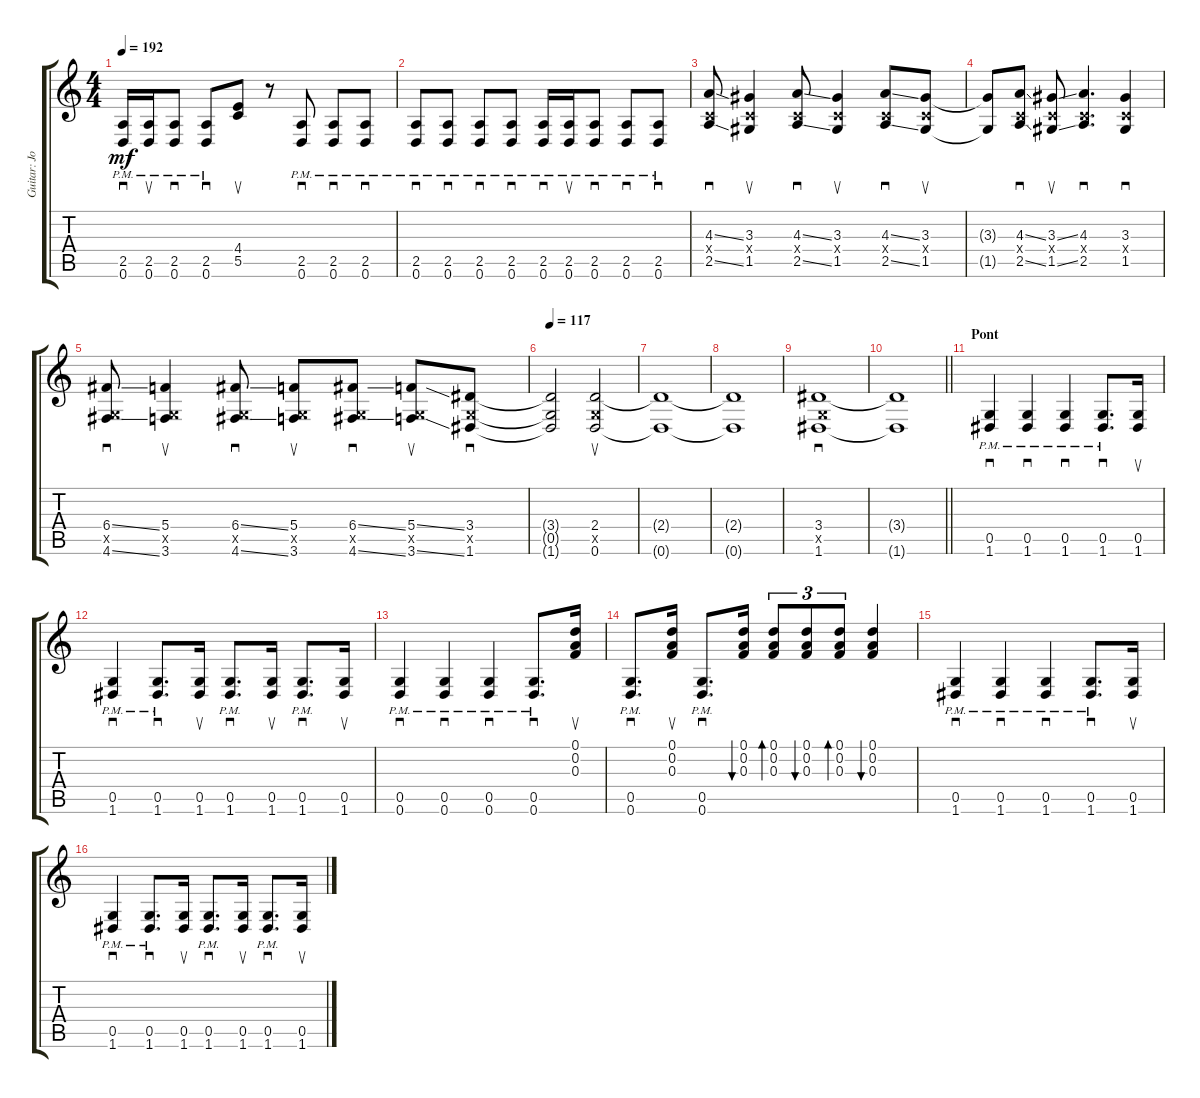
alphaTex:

\track ("Guitar: Joe Duplantier" "Guitar: Jo") {instrument overdrivenguitar}
\staff {score tabs}
\tuning (D4 A3 F3 C3 G2 D2) {hide}
\ts (4 4)
\tempo 192
\clef g2
\ks c
(2.5{pm} 0.6{pm}).16{sd dy mf} (2.5{pm} 0.6{pm}).16{su} (2.5{pm} 0.6{pm}).8{sd} (2.5{pm} 0.6{pm}).8{sd} (4.4 5.5).8{su} r.8 (2.5{pm} 0.6{pm}).8{sd} (2.5{pm} 0.6{pm}).8{sd} (2.5{pm} 0.6{pm}).8{sd} |
(2.5{pm} 0.6{pm}).8{sd} (2.5{pm} 0.6{pm}).8{sd} (2.5{pm} 0.6{pm}).8{sd} (2.5{pm} 0.6{pm}).8{sd} (2.5{pm} 0.6{pm}).16{sd} (2.5{pm} 0.6{pm}).16{su} (2.5{pm} 0.6{pm}).8{sd} (2.5{pm} 0.6{pm}).8{sd} (2.5{pm} 0.6{pm}).8{sd} |
(4.3{ss} 0.4{x} 2.5{ss}).8{sd} (3.3 0.4{x} 1.5).4{su} (4.3{ss} 0.4{x} 2.5{ss}).8{sd} (3.3 0.4{x} 1.5).4{su} (4.3{ss} 0.4{x} 2.5{ss}).8{sd} (3.3 0.4{x} 1.5).8{su} |
(3.3{t} 1.5{t}).8 (4.3{ss} 0.4{x} 2.5{ss}).8{sd} (3.3{ss} 0.4{x} 1.5{ss}).8{su} (4.3 0.4{x} 2.5).4{d sd} (3.3 0.4{x} 1.5).4{sd} |
(6.4{ss} 0.5{x} 4.6{ss}).8{sd} (5.4 0.5{x} 3.6).4{su} (6.4{ss} 0.5{x} 4.6{ss}).8{sd} (5.4 0.5{x} 3.6).8{su} (6.4{ss} 0.5{x} 4.6{ss}).8{sd} (5.4{ss} 0.5{x} 3.6{ss}).8{su} (3.4 0.5{x} 1.6).8{sd} |
\tempo 117
(3.4{t} 0.5{t} 1.6{t}).2 (2.4 0.5{x} 0.6).2{su} |
(2.4{t} 0.6{t}).1 |
(2.4{t} 0.6{t}).1 |
(3.4 0.5{x} 1.6).1{sd} |
\barLineRight lightlight
(3.4{t} 1.6{t}).1 |
\section ("" "Pont")
(0.5{pm} 1.6{pm}).4{sd} (0.5{pm} 1.6{pm}).4{sd} (0.5{pm} 1.6{pm}).4{sd} (0.5{pm} 1.6{pm}).8{d sd} (0.5 1.6).16{su} |
(0.5{pm} 1.6{pm}).4{sd} (0.5{pm} 1.6{pm}).8{d sd} (0.5 1.6).16{su} (0.5{pm} 1.6{pm}).8{d sd} (0.5 1.6).16{su} (0.5{pm} 1.6{pm}).8{d sd} (0.5 1.6).16{su} |
(0.5{pm} 0.6{pm}).4{sd} (0.5{pm} 0.6{pm}).4{sd} (0.5{pm} 0.6{pm}).4{sd} (0.5{pm} 0.6{pm}).8{d sd} (0.1 0.2 0.3).16{su} |
(0.5{pm} 0.6{pm}).8{d sd} (0.1 0.2 0.3).16{su} (0.5{pm} 0.6{pm}).8{d sd} (0.1 0.2 0.3).16{bu 120} (0.1 0.2 0.3).8{tu (3 2) bd 120} (0.1 0.2 0.3).8{tu (3 2) bu 120} (0.1 0.2 0.3).8{tu (3 2) bd 120} (0.1 0.2 0.3).4{bu 120} |
(0.5{pm} 1.6{pm}).4{sd} (0.5{pm} 1.6{pm}).4{sd} (0.5{pm} 1.6{pm}).4{sd} (0.5{pm} 1.6{pm}).8{d sd} (0.5 1.6).16{su} |
(0.5{pm} 1.6{pm}).4{sd} (0.5{pm} 1.6{pm}).8{d sd} (0.5 1.6).16{su} (0.5{pm} 1.6{pm}).8{d sd} (0.5 1.6).16{su} (0.5{pm} 1.6{pm}).8{d sd} (0.5 1.6).16{su}
